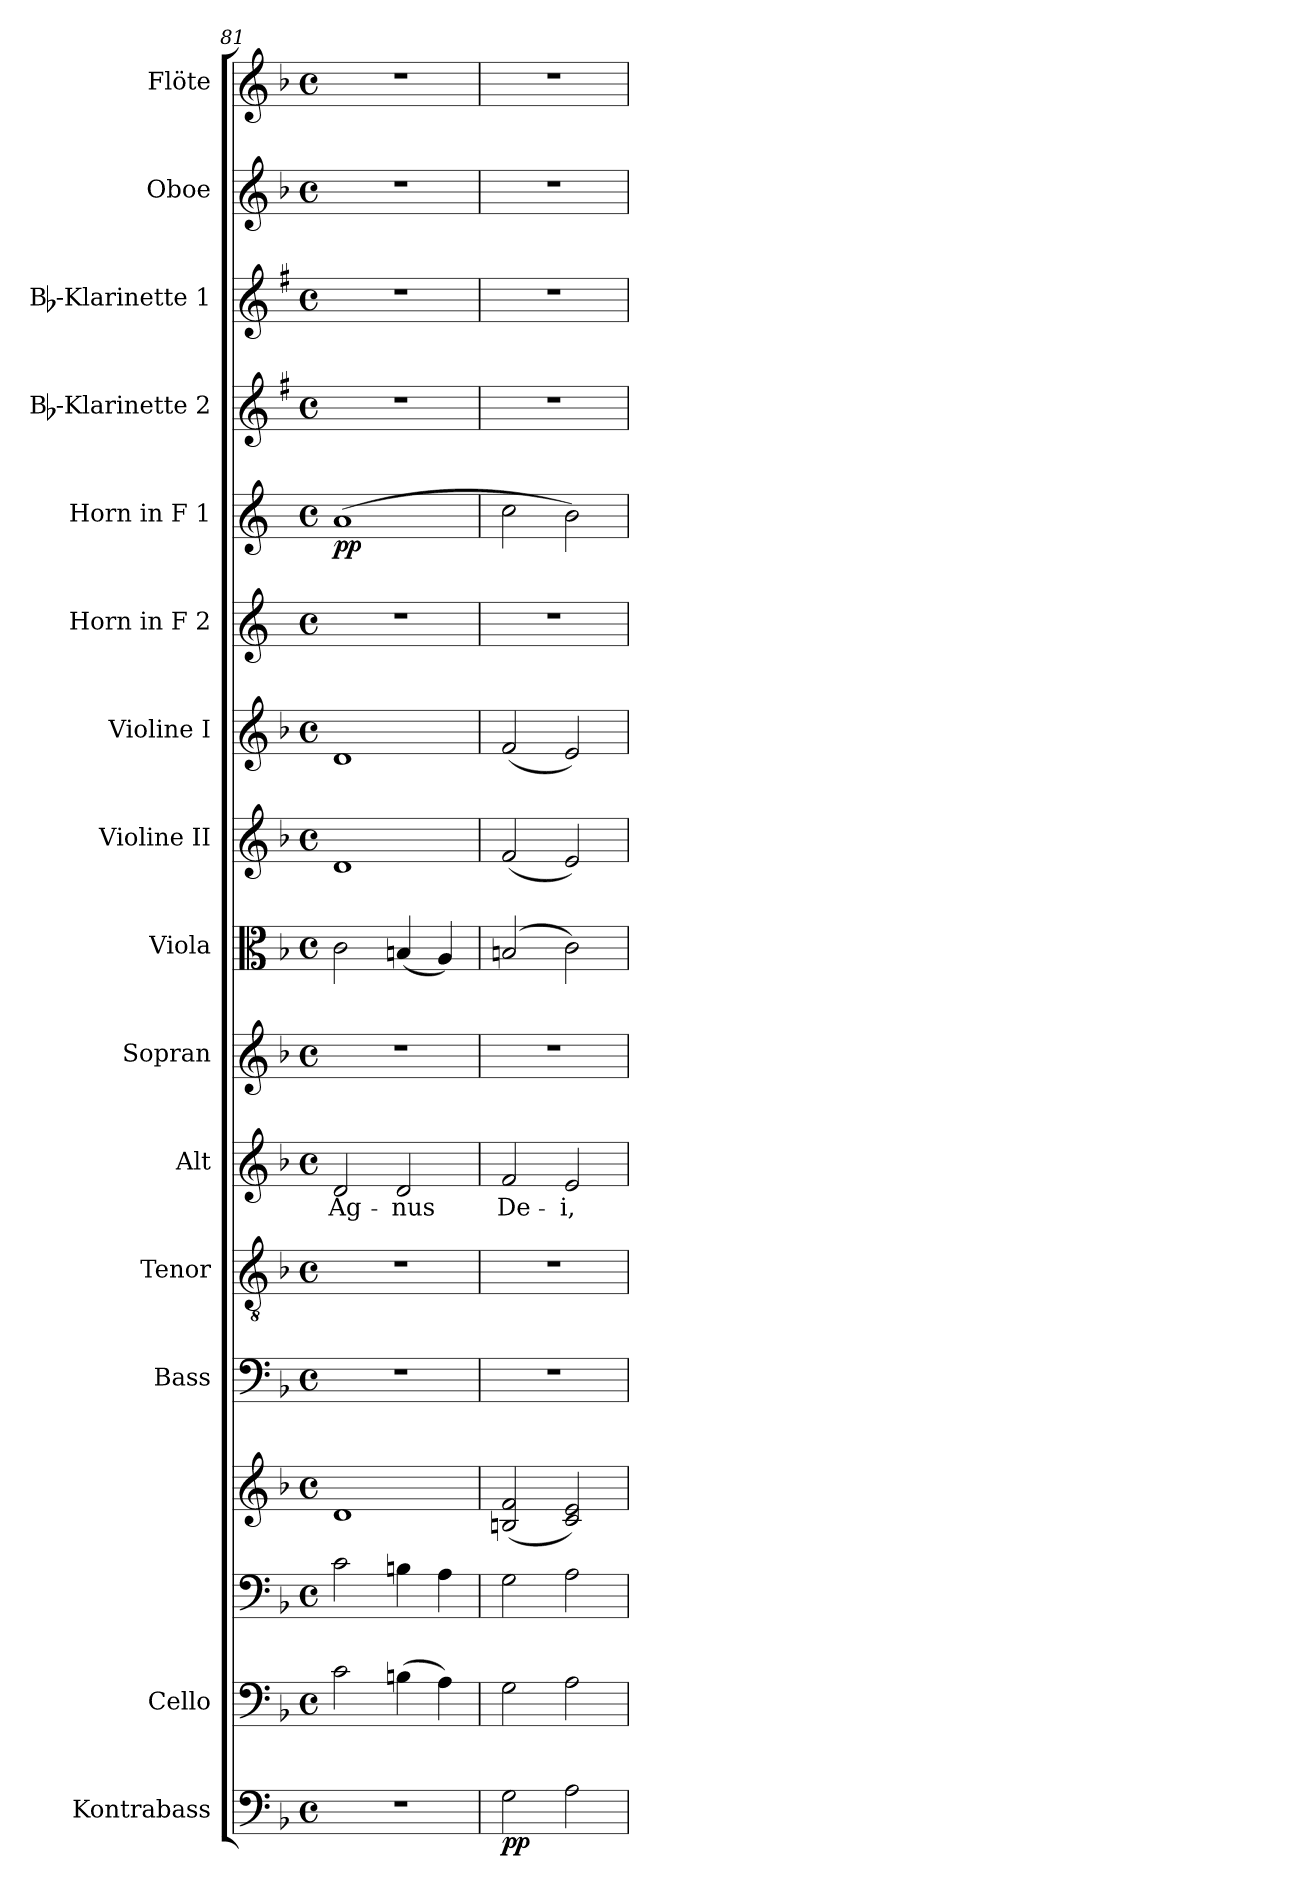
**kern	**dynam	**kern	**kern	**kern	**kern	**kern	**kern	**text	**kern	**kern	**kern	**kern	**kern	**kern	**dynam	**kern	**kern	**kern	**kern
*part16	*part16	*part15	*part14	*part14	*part13	*part12	*part11	*part11	*part10	*part9	*part8	*part7	*part6	*part5	*part5	*part4	*part3	*part2	*part1
*staff17	*staff17	*staff16	*staff15	*staff14	*staff13	*staff12	*staff11	*staff11	*staff10	*staff9	*staff8	*staff7	*staff6	*staff5	*staff5	*staff4	*staff3	*staff2	*staff1
*I"Kontrabass	*	*I"Cello	*	*	*I"Bass	*I"Tenor	*I"Alt	*	*I"Sopran	*I"Viola	*I"Violine II	*I"Violine I	*I"Horn in F 2	*I"Horn in F 1	*	*I"Bb-Klarinette 2	*I"Bb-Klarinette 1	*I"Oboe	*I"Flöte
*I'Kb.	*	*	*	*	*I'B.	*I'T.	*I'A.	*	*I'S.	*I'Vla.	*I'Vl. II	*I'Vl. I	*	*	*	*I'Bb Kl. 2	*I'Bb Kl. 1	*I'Ob.	*I'Fl.
!!LO:PB:g=z
*clefF4	*	*clefF4	*clefF4	*clefG2	*clefF4	*clefGv2	*clefG2	*	*clefG2	*clefC3	*clefG2	*clefG2	*clefG2	*clefG2	*	*clefG2	*clefG2	*clefG2	*clefG2
*ITrd7c12	*	*	*	*	*	*	*	*	*	*	*	*	*ITrd4c7	*ITrd4c7	*	*ITrd1c2	*ITrd1c2	*	*
*k[b-]	*	*k[b-]	*k[b-]	*k[b-]	*k[b-]	*k[b-]	*k[b-]	*	*k[b-]	*k[b-]	*k[b-]	*k[b-]	*k[b-]	*k[b-]	*	*k[b-]	*k[b-]	*k[b-]	*k[b-]
*F:	*	*F:	*F:	*F:	*F:	*F:	*F:	*	*F:	*F:	*F:	*F:	*F:	*F:	*	*F:	*F:	*F:	*F:
*M4/4	*	*M4/4	*M4/4	*M4/4	*M4/4	*M4/4	*M4/4	*	*M4/4	*M4/4	*M4/4	*M4/4	*M4/4	*M4/4	*	*M4/4	*M4/4	*M4/4	*M4/4
*met(c)	*	*met(c)	*met(c)	*met(c)	*met(c)	*met(c)	*met(c)	*	*met(c)	*met(c)	*met(c)	*met(c)	*met(c)	*met(c)	*	*met(c)	*met(c)	*met(c)	*met(c)
=81	=81	=81	=81	=81	=81	=81	=81	=81	=81	=81	=81	=81	=81	=81	=81	=81	=81	=81	=81
!	!	!	!	!	!	!	!	!LO:LY:b	!	!	!	!	!	!	!LO:DY:b	!	!	!	!
1r	.	2c\	2c\	1d	1r	1r	2d/	Ag-	1r	2c\	1d	1d	1r	(>1d	pp	1r	1r	1r	1r
!	!	!	!	!	!	!	!	!LO:LY:b	!	!	!	!	!	!	!	!	!	!	!
.	.	(>4Bn\	4Bn\	.	.	.	2d/	-nus	.	(<4Bn/	.	.	.	.	.	.	.	.	.
.	.	4A\)	4A\	.	.	.	.	.	.	4A/)	.	.	.	.	.	.	.	.	.
=82	=82	=82	=82	=82	=82	=82	=82	=82	=82	=82	=82	=82	=82	=82	=82	=82	=82	=82	=82
!	!LO:DY:b	!	!	!	!	!	!	!LO:LY:b	!	!	!	!	!	!	!	!	!	!	!
2GG\	pp	2G\	2G\	(<2Bn/ 2f/	1r	1r	2f/	De-	1r	(2Bn/	(<2f/	(<2f/	1r	2f\	.	1r	1r	1r	1r
!	!	!	!	!	!	!	!	!LO:LY:b	!	!	!	!	!	!	!	!	!	!	!
2AA\	.	2A\	2A\	2c/ 2e/)	.	.	2e/	-i,	.	2c\)	2e/)	2e/)	.	2e\)	.	.	.	.	.
=	=	=	=	=	=	=	=	=	=	=	=	=	=	=	=	=	=	=	=
*-	*-	*-	*-	*-	*-	*-	*-	*-	*-	*-	*-	*-	*-	*-	*-	*-	*-	*-	*-
